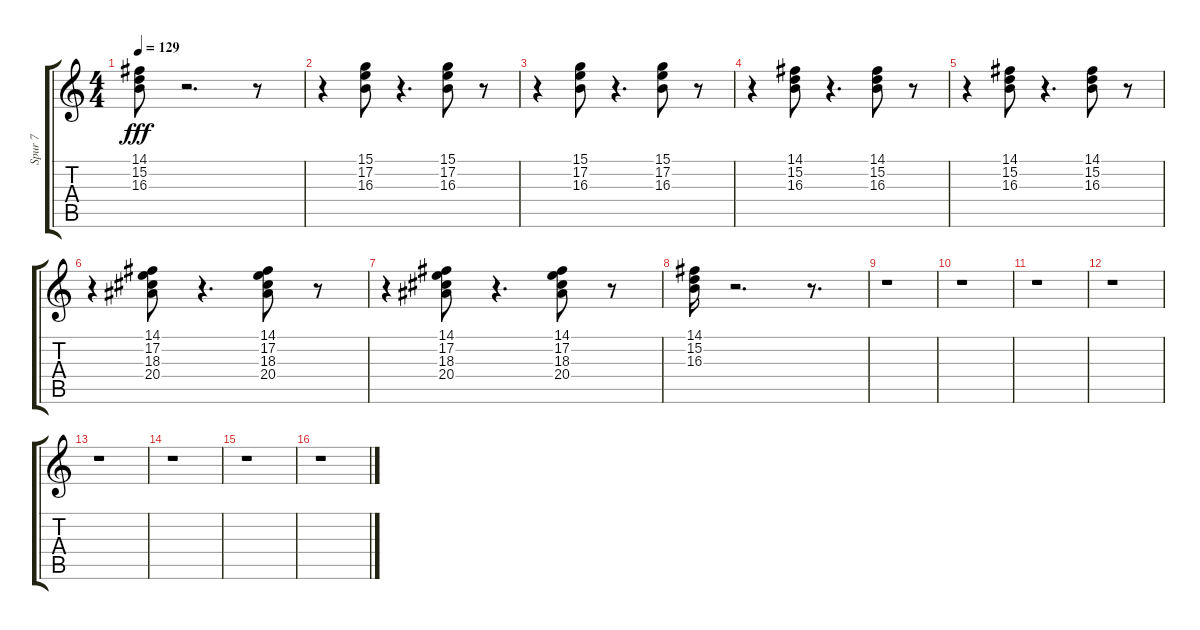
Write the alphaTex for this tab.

\track ("Spur 7" "Spur 7") {instrument percussiveorgan}
\staff {score tabs}
\tuning (E4 B3 G3 D3 A2 E2) {hide}
\ts (4 4)
\tempo 129
\clef g2
\ks c
(14.1 15.2 16.3).8{dy fff} r.2{d} r.8 |
r.4 (15.1 17.2 16.3).8 r.4{d} (15.1 17.2 16.3).8 r.8 |
r.4 (15.1 17.2 16.3).8 r.4{d} (15.1 17.2 16.3).8 r.8 |
r.4 (14.1 15.2 16.3).8 r.4{d} (14.1 15.2 16.3).8 r.8 |
r.4 (14.1 15.2 16.3).8 r.4{d} (14.1 15.2 16.3).8 r.8 |
r.4 (14.1 17.2 18.3 20.4).8 r.4{d} (14.1 17.2 18.3 20.4).8 r.8 |
r.4 (14.1 17.2 18.3 20.4).8 r.4{d} (14.1 17.2 18.3 20.4).8 r.8 |
(14.1 15.2 16.3).16 r.2{d} r.8{d} |
r.1 |
r.1 |
r.1 |
r.1 |
r.1 |
r.1 |
r.1 |
r.1
